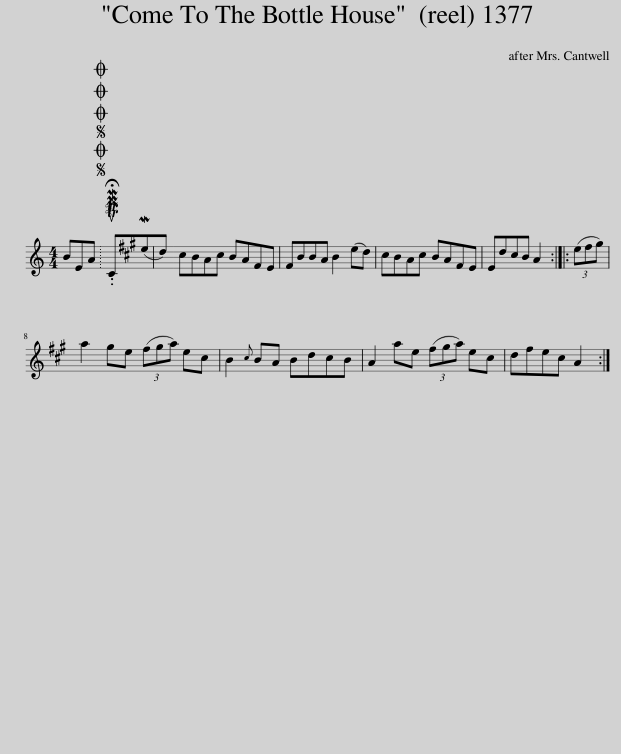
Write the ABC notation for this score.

X:1
L:1/8
M:4/4
I:linebreak $
K:C
V:1 treble
V:1
 BEA |SOSOOO .!fermata!PMTuC(Med) | ^cBAc BA^FE | ^FBBA B2 (ed) | ^cBAc BA^FE | %5
 Ed^cB A2 :: (3(e^f^g) |$ a2 ^ge (3(^fga) e^c | B2{^c} BA BdcB | A2 ae (3(^f^ga) e^c | %10
 d^fe^c A2 :| %11
